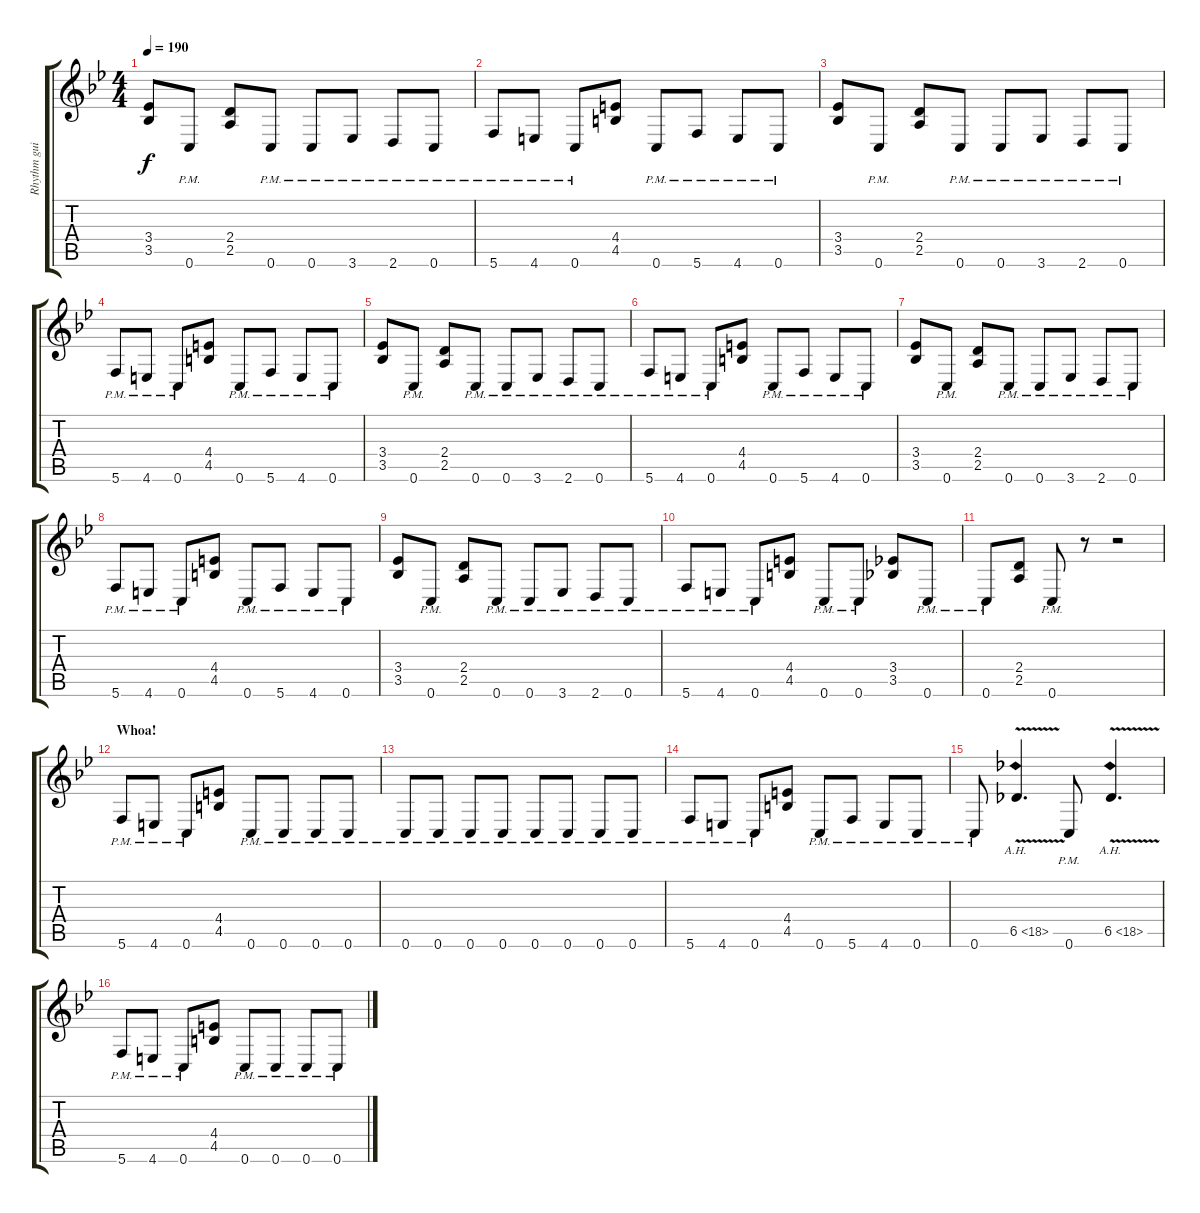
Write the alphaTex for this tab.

\track ("Rhythm guitar 01" "Rhythm gui") {instrument overdrivenguitar}
\staff {score tabs}
\tuning (D4 A3 F3 C3 G2 C2) {hide}
\ts (4 4)
\tempo 190
\clef g2
\ks bb
(3.4 3.5).8{dy f} 0.6{pm}.8 (2.4 2.5).8 0.6{pm}.8 0.6{pm}.8 3.6{pm}.8 2.6{pm}.8 0.6{pm}.8 |
5.6{pm}.8 4.6{pm}.8 0.6{pm}.8 (4.4 4.5).8 0.6{pm}.8 5.6{pm}.8 4.6{pm}.8 0.6{pm}.8 |
(3.4 3.5).8 0.6{pm}.8 (2.4 2.5).8 0.6{pm}.8 0.6{pm}.8 3.6{pm}.8 2.6{pm}.8 0.6{pm}.8 |
5.6{pm}.8 4.6{pm}.8 0.6{pm}.8 (4.4 4.5).8 0.6{pm}.8 5.6{pm}.8 4.6{pm}.8 0.6{pm}.8 |
(3.4 3.5).8 0.6{pm}.8 (2.4 2.5).8 0.6{pm}.8 0.6{pm}.8 3.6{pm}.8 2.6{pm}.8 0.6{pm}.8 |
5.6{pm}.8 4.6{pm}.8 0.6{pm}.8 (4.4 4.5).8 0.6{pm}.8 5.6{pm}.8 4.6{pm}.8 0.6{pm}.8 |
(3.4 3.5).8 0.6{pm}.8 (2.4 2.5).8 0.6{pm}.8 0.6{pm}.8 3.6{pm}.8 2.6{pm}.8 0.6{pm}.8 |
5.6{pm}.8 4.6{pm}.8 0.6{pm}.8 (4.4 4.5).8 0.6{pm}.8 5.6{pm}.8 4.6{pm}.8 0.6{pm}.8 |
(3.4 3.5).8 0.6{pm}.8 (2.4 2.5).8 0.6{pm}.8 0.6{pm}.8 3.6{pm}.8 2.6{pm}.8 0.6{pm}.8 |
5.6{pm}.8 4.6{pm}.8 0.6{pm}.8 (4.4 4.5).8 0.6{pm}.8 0.6{pm}.8 (3.4 3.5).8 0.6{pm}.8 |
0.6{pm}.8 (2.4 2.5).8 0.6{pm}.8 r.8 r.2 |
\section ("" "Whoa!")
5.6{pm}.8 4.6{pm}.8 0.6{pm}.8 (4.4 4.5).8 0.6{pm}.8 0.6{pm}.8 0.6{pm}.8 0.6{pm}.8 |
0.6{pm}.8 0.6{pm}.8 0.6{pm}.8 0.6{pm}.8 0.6{pm}.8 0.6{pm}.8 0.6{pm}.8 0.6{pm}.8 |
5.6{pm}.8 4.6{pm}.8 0.6{pm}.8 (4.4 4.5).8 0.6{pm}.8 5.6{pm}.8 4.6{pm}.8 0.6{pm}.8 |
0.6{pm}.8 6.5{ah 12 v}.4{d} 0.6{pm}.8 6.5{ah 12 v}.4{d} |
5.6{pm}.8 4.6{pm}.8 0.6{pm}.8 (4.4 4.5).8 0.6{pm}.8 0.6{pm}.8 0.6{pm}.8 0.6{pm}.8
